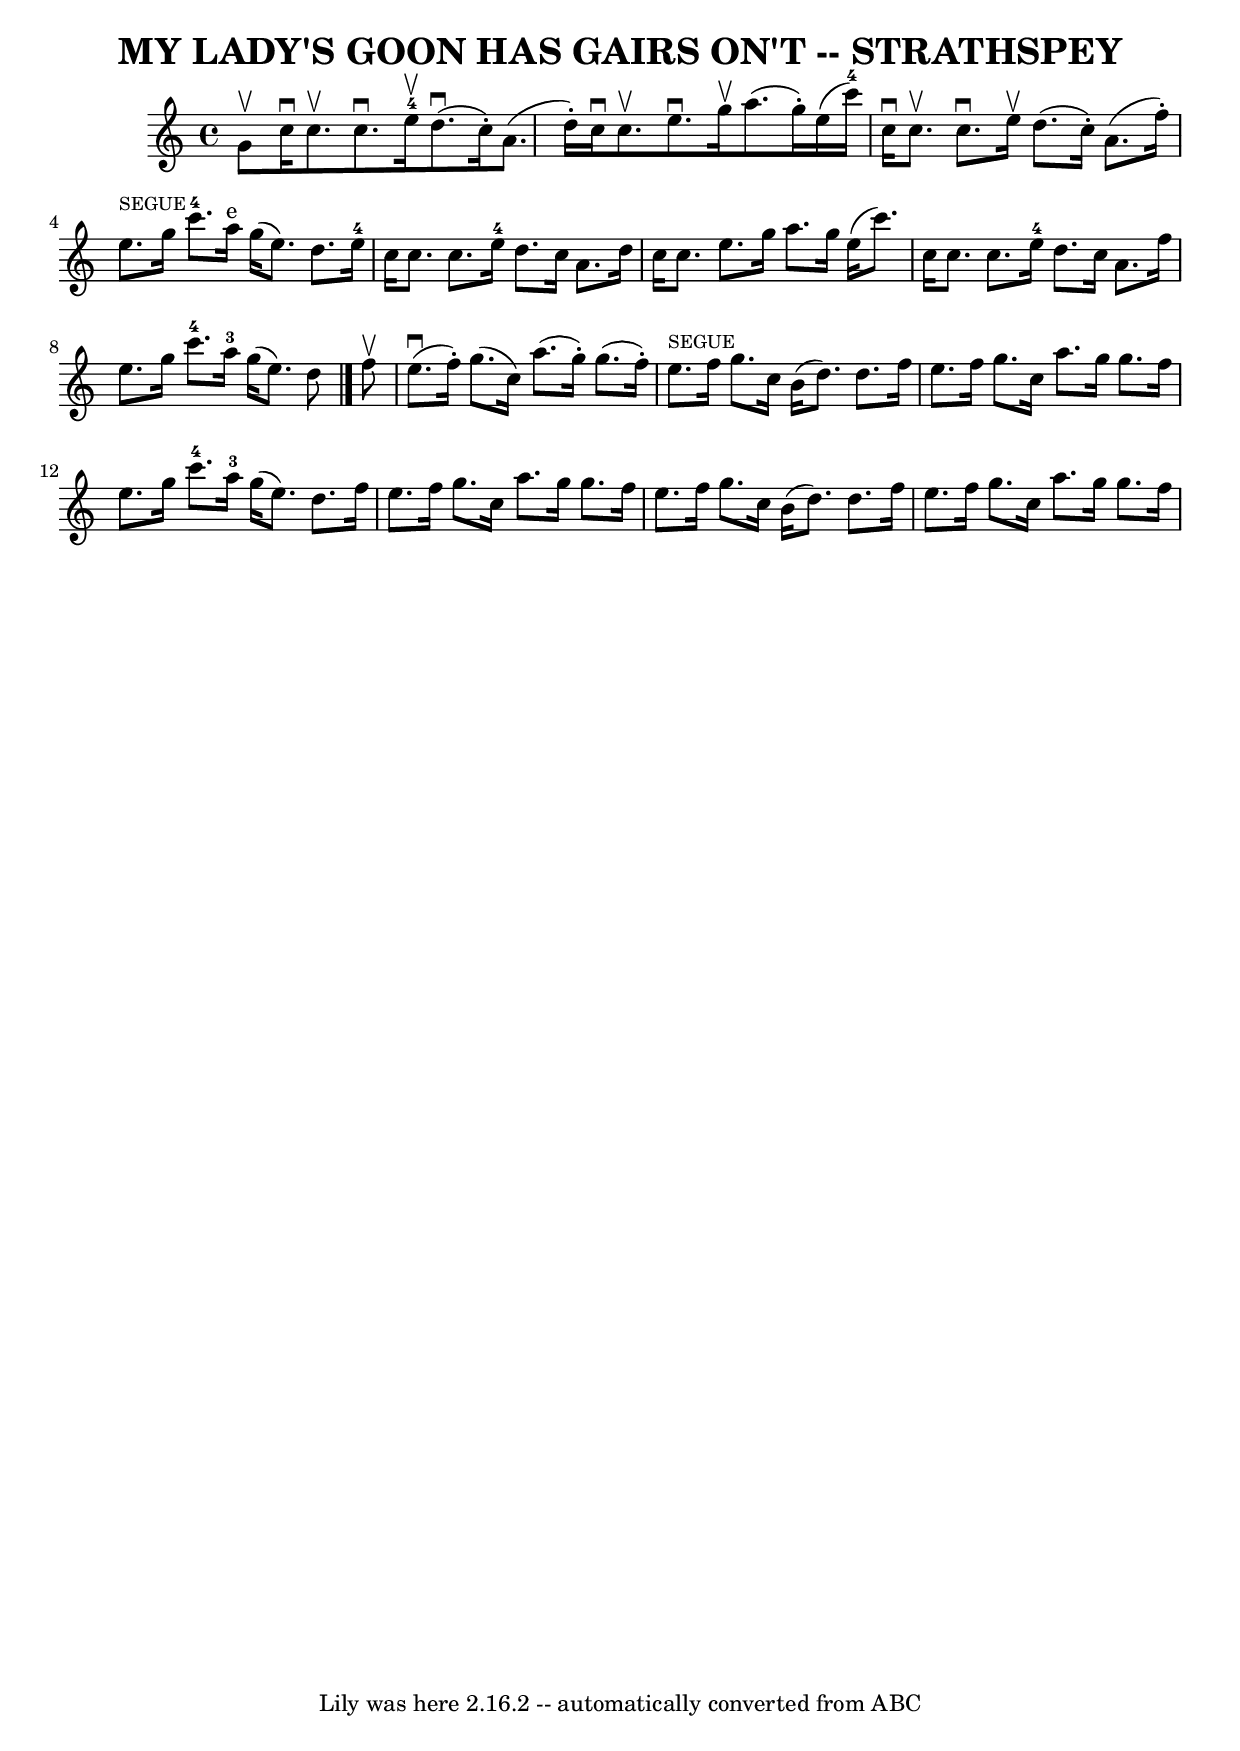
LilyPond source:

\version "2.16.2"
\include "Mammoth.ily"
\header {
  %% book = "Ryan's Mammoth Collection of Fiddle Tunes"
 crossRefNumber = "1"
 footnotes = ""
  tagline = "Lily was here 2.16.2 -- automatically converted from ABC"
  title = "MY LADY'S GOON HAS GAIRS ON'T -- STRATHSPEY"

}
voicedefault =  {


  \override Staff.TimeSignature #'style = #'C
  \time 4/4 % %slurgracf 1
  
  \key c \major g'8^\upbow    |
 c''16^\downbow c''8.^\upbow c''8.^\downbow e''16-4^\upbow d''8. (^\downbow c''16-.) a'8. (d''16-.)    |
 c''16^\downbow c''8.^\upbow e''8.^\downbow g''16^\upbow a''8. (g''16-.) e''16 (c'''16-4)    |
  
 c''16^\downbow c''8.^\upbow c''8.^\downbow e''16^\upbow d''8. ( c''16-.) a'8. (f''16-.)    |
 e''8.^\segue g''16 c'''8.-4 a''16^"e" g''16 (e''8.) d''8. e''16-4    |
 c''16 c''8. c''8. e''16-4 d''8. c''16 a'8. d''16      |
 c''16 c''8. e''8. g''16 a''8. g''16 e''16 ( c'''8.)    |
 c''16 c''8. c''8. e''16-4 d''8. c''16 a'8. f''16     |
 e''8. g''16 c'''8.-4 a''16-3 g''16 (e''8.) d''8    \bar "|." f''8^\upbow    |
  
 e''8. (^\downbow f''16-.) g''8. (c''16) a''8. (g''16-.) g''8. (f''16-.)    |
 e''8.^\segue f''16 g''8. c''16 b'16 (d''8.) d''8. f''16     |
 e''8. f''16 g''8. c''16 a''8. g''16 g''8. f''16     |
 e''8. g''16 c'''8.-4 a''16-3 g''16 (e''8.) d''8. f''16     |
 e''8. f''16 g''8. c''16 a''8. g''16 g''8. f''16      |
 e''8. f''16 g''8. c''16 b'16 (d''8.) d''8. f''16     |
 e''8. f''16 g''8. c''16 a''8. g''16    
 g''8. f''16    

}

\score{
  <<

    \context Staff="default"
    {
      \voicedefault 
      
    }

  >>
  \layout {
    
  }
  \midi {
  }

}
